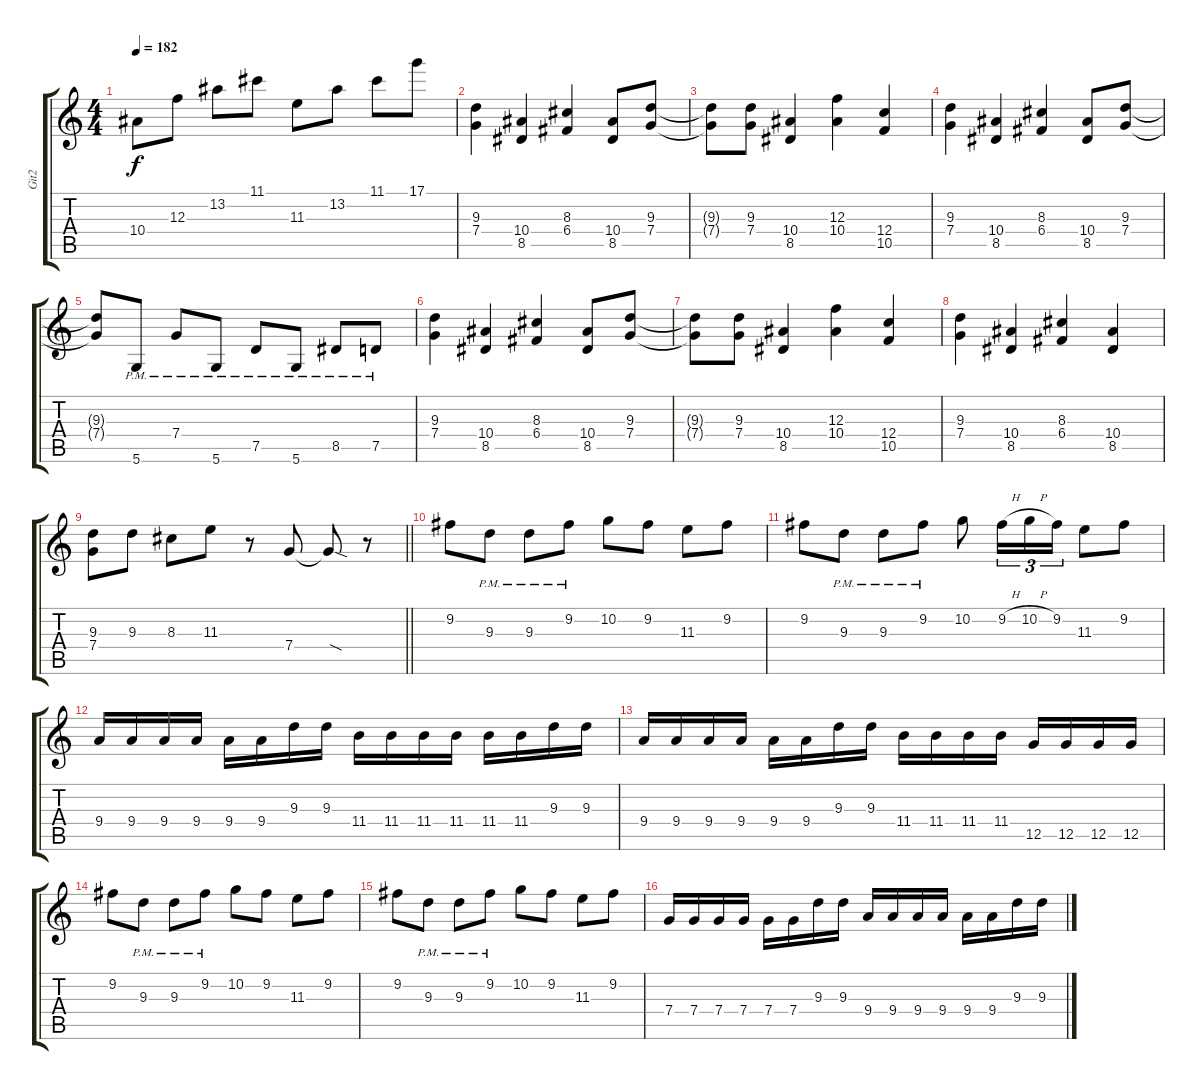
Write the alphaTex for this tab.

\track ("Git2" "Git2") {instrument distortionguitar}
\staff {score tabs}
\tuning (D4 A3 F3 C3 G2 D2) {hide}
\ts (4 4)
\tempo 182
\clef g2
\ks c
10.4.8{dy f} 12.3.8 13.2.8 11.1.8 11.3.8 13.2.8 11.1.8 17.1.8 |
(9.3 7.4).4 (10.4 8.5).4 (8.3 6.4).4 (10.4 8.5).8 (9.3 7.4).8 |
(9.3{t} 7.4{t}).8 (9.3 7.4).8 (10.4 8.5).4 (12.3 10.4).4 (12.4 10.5).4 |
(9.3 7.4).4 (10.4 8.5).4 (8.3 6.4).4 (10.4 8.5).8 (9.3 7.4).8 |
(9.3{t} 7.4{t}).8 5.6{pm}.8 7.4{pm}.8 5.6{pm}.8 7.5{pm}.8 5.6{pm}.8 8.5{pm}.8 7.5{pm}.8 |
(9.3 7.4).4 (10.4 8.5).4 (8.3 6.4).4 (10.4 8.5).8 (9.3 7.4).8 |
(9.3{t} 7.4{t}).8 (9.3 7.4).8 (10.4 8.5).4 (12.3 10.4).4 (12.4 10.5).4 |
(9.3 7.4).4 (10.4 8.5).4 (8.3 6.4).4 (10.4 8.5).4 |
\barLineRight lightlight
(9.3 7.4).8 9.3.8 8.3.8 11.3.8 r.8 7.4.8 7.4{sod t}.8 r.8 |
9.2.8 9.3{pm}.8 9.3{pm}.8 9.2{pm}.8 10.2.8 9.2.8 11.3.8 9.2.8 |
9.2.8 9.3{pm}.8 9.3{pm}.8 9.2{pm}.8 10.2.8 9.2{h}.16{tu (3 2)} 10.2{h}.16{tu (3 2)} 9.2.16{tu (3 2)} 11.3.8 9.2.8 |
9.4.16 9.4.16 9.4.16 9.4.16 9.4.16 9.4.16 9.3.16 9.3.16 11.4.16 11.4.16 11.4.16 11.4.16 11.4.16 11.4.16 9.3.16 9.3.16 |
9.4.16 9.4.16 9.4.16 9.4.16 9.4.16 9.4.16 9.3.16 9.3.16 11.4.16 11.4.16 11.4.16 11.4.16 12.5.16 12.5.16 12.5.16 12.5.16 |
9.2.8 9.3{pm}.8 9.3{pm}.8 9.2{pm}.8 10.2.8 9.2.8 11.3.8 9.2.8 |
9.2.8 9.3{pm}.8 9.3{pm}.8 9.2{pm}.8 10.2.8 9.2.8 11.3.8 9.2.8 |
7.4.16 7.4.16 7.4.16 7.4.16 7.4.16 7.4.16 9.3.16 9.3.16 9.4.16 9.4.16 9.4.16 9.4.16 9.4.16 9.4.16 9.3.16 9.3.16
